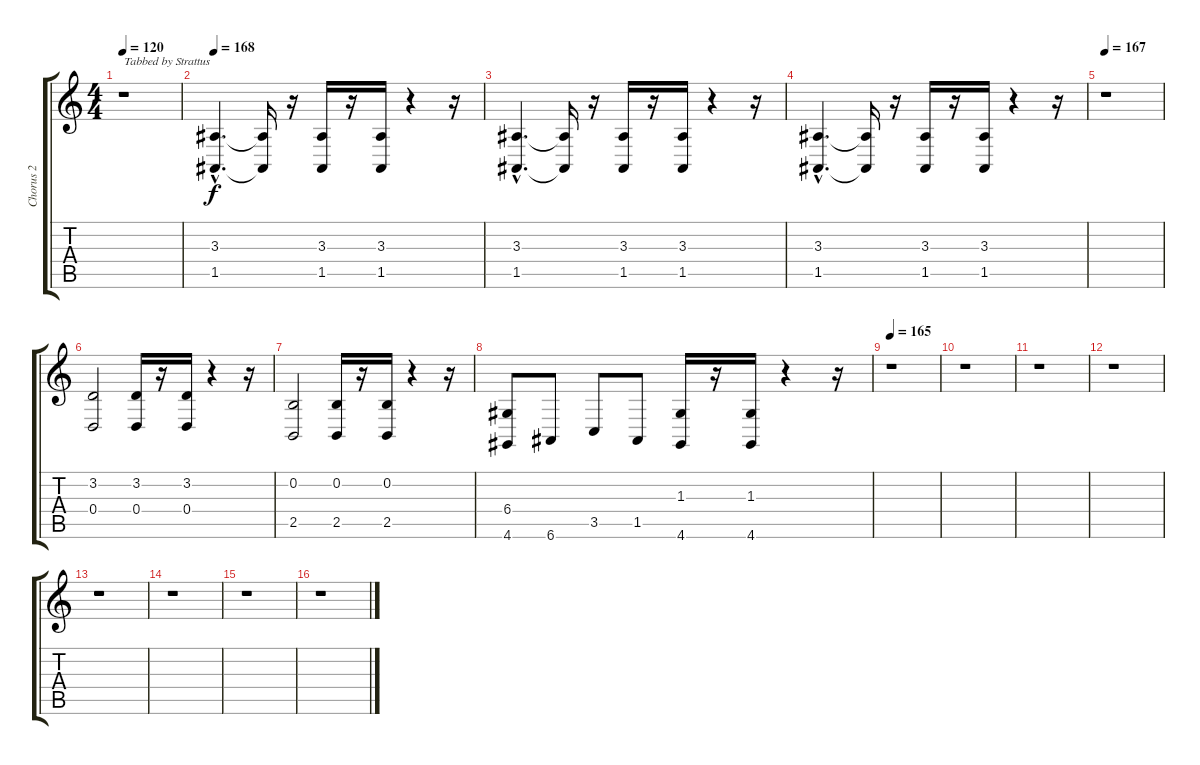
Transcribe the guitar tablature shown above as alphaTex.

\track ("Chorus 2" "Chorus 2") {instrument lead6voice}
\staff {score tabs}
\tuning (E4 B3 G3 D3 A2 E2) {hide}
\ts (4 4)
\tempo 120
\clef g2
\ks c
r.1{txt "Tabbed by Strattus" dy f instrument lead6voice} |
\tempo 168
(3.3{hac} 1.5{hac}).4{d} (3.3{t} 1.5{t}).16 r.16 (3.3 1.5).16 r.16 (3.3 1.5).16 r.4 r.16 |
(3.3{hac} 1.5{hac}).4{d} (3.3{t} 1.5{t}).16 r.16 (3.3 1.5).16 r.16 (3.3 1.5).16 r.4 r.16 |
(3.3{hac} 1.5{hac}).4{d} (3.3{t} 1.5{t}).16 r.16 (3.3 1.5).16 r.16 (3.3 1.5).16 r.4 r.16 |
\tempo 167
r.1 |
(3.2 0.4).2 (3.2 0.4).16 r.16 (3.2 0.4).16 r.4 r.16 |
(0.2 2.5).2 (0.2 2.5).16 r.16 (0.2 2.5).16 r.4 r.16 |
(6.4 4.6).8 6.6.8 3.5.8 1.5.8 (1.3 4.6).16 r.16 (1.3 4.6).16 r.4 r.16 |
\tempo 165
r.1 |
r.1 |
r.1 |
r.1 |
r.1 |
r.1 |
r.1 |
r.1
